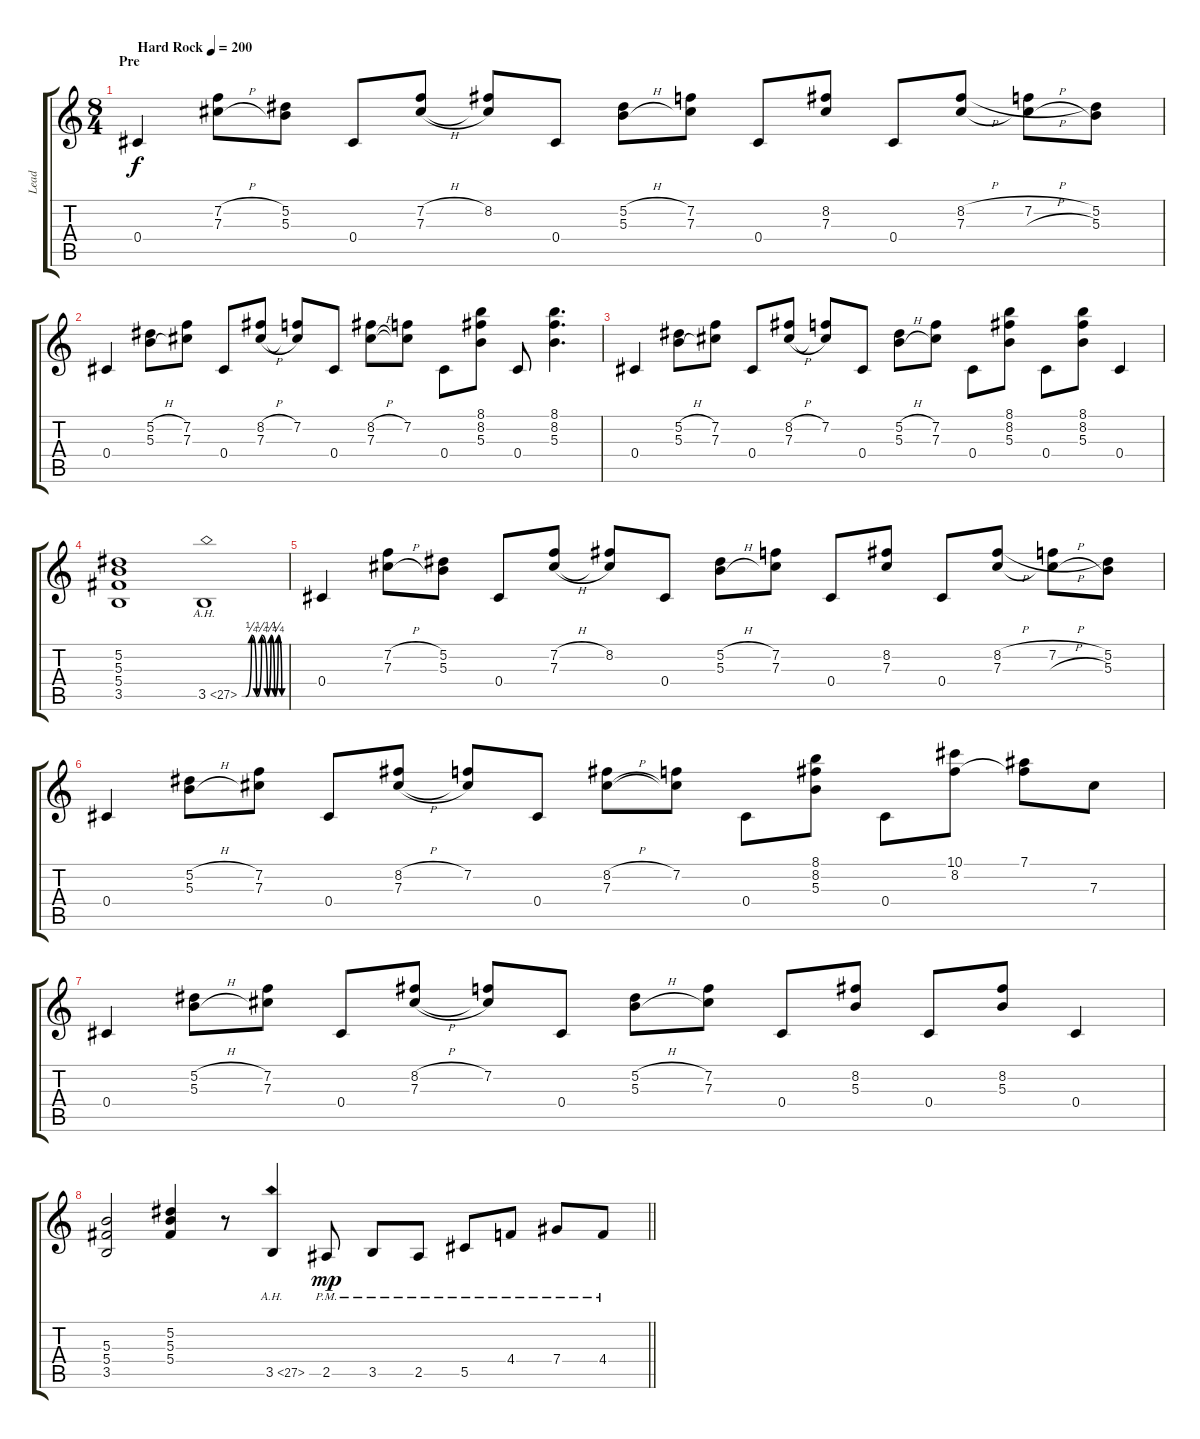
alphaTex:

\track ("Lead" "Lead") {instrument overdrivenguitar}
\staff {score tabs}
\tuning (Eb4 Bb3 Gb3 Db3 Ab2 Eb2) {hide}
\ts (8 4)
\section ("" "Pre")
\tempo (200 "Hard Rock")
\clef g2
\ks c
0.4.4{dy f instrument overdrivenguitar} (7.2{h} 7.3{h}).8 (5.2 5.3).8 0.4.8 (7.2{h} 7.3{h}).8 (8.2 7.3{t}).8 0.4.8 (5.2{h} 5.3{h}).8 (7.2 7.3).8 0.4.8 (8.2 7.3).8 0.4.8 (8.2{h} 7.3).8 (7.2{h} 7.3{h t}).8 (5.2 5.3).8 |
0.4.4 (5.2{h} 5.3{h}).8 (7.2 7.3).8 0.4.8 (8.2{h} 7.3{h}).8 (7.2 7.3{t}).8 0.4.8 (8.2{h} 7.3{h}).8 (7.2 7.3{t}).8 0.4.8 (8.1 8.2 5.3).8 0.4.8 (8.1 8.2 5.3).4{d} |
0.4.4 (5.2{h} 5.3{h}).8 (7.2 7.3).8 0.4.8 (8.2{h} 7.3{h}).8 (7.2 7.3{t}).8 0.4.8 (5.2{h} 5.3{h}).8 (7.2 7.3).8 0.4.8 (8.1 8.2 5.3).8 0.4.8 (8.1 8.2 5.3).8 0.4.4 |
(5.2 5.3 5.4 3.5).1 3.5{be (custom 0 0 5 0 13 1 20 0 27 1 35 0 40 1 45 0 50 1 55 0 60 0) ah 24}.1 |
0.4.4 (7.2{h} 7.3{h}).8 (5.2 5.3).8 0.4.8 (7.2{h} 7.3{h}).8 (8.2 7.3{t}).8 0.4.8 (5.2{h} 5.3{h}).8 (7.2 7.3).8 0.4.8 (8.2 7.3).8 0.4.8 (8.2{h} 7.3).8 (7.2{h} 7.3{h t}).8 (5.2 5.3).8 |
0.4.4 (5.2{h} 5.3{h}).8 (7.2 7.3).8 0.4.8 (8.2{h} 7.3{h}).8 (7.2 7.3{t}).8 0.4.8 (8.2{h} 7.3{h}).8 (7.2 7.3{t}).8 0.4.8 (8.1 8.2 5.3).8 0.4.8 (10.1 8.2).8 (7.1 8.2{t}).8 7.3.8 |
0.4.4 (5.2{h} 5.3{h}).8 (7.2 7.3).8 0.4.8 (8.2{h} 7.3{h}).8 (7.2 7.3{t}).8 0.4.8 (5.2{h} 5.3{h}).8 (7.2 7.3).8 0.4.8 (8.2 5.3).8 0.4.8 (8.2 5.3).8 0.4.4 |
\barLineRight lightlight
(5.3 5.4 3.5).2 (5.2 5.3 5.4).4 r.8 3.5{be (hold 0 0 60 0) ah 24}.4 2.5{pm}.8{dy mp} 3.5{pm}.8 2.5{pm}.8 5.5{pm}.8 4.4{pm}.8 7.4{pm}.8 4.4{pm}.8
